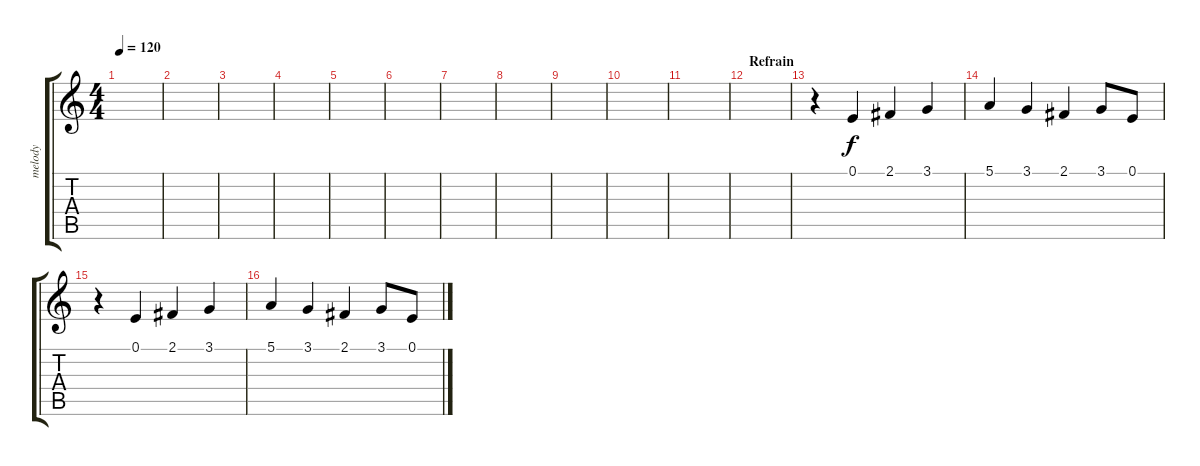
\track ("melody" "melody") {instrument pad7halo}
\staff {score tabs}
\tuning (E4 B3 G3 D3 A2 E2) {hide}
\ts (4 4)
\tempo 120
\clef g2
\ks c
|
|
|
|
|
|
|
|
|
|
|
\section ("" "Refrain")
|
r.4 0.1.4 2.1.4 3.1.4 |
5.1.4 3.1.4 2.1.4 3.1.8 0.1.8 |
r.4 0.1.4 2.1.4 3.1.4 |
5.1.4 3.1.4 2.1.4 3.1.8 0.1.8
